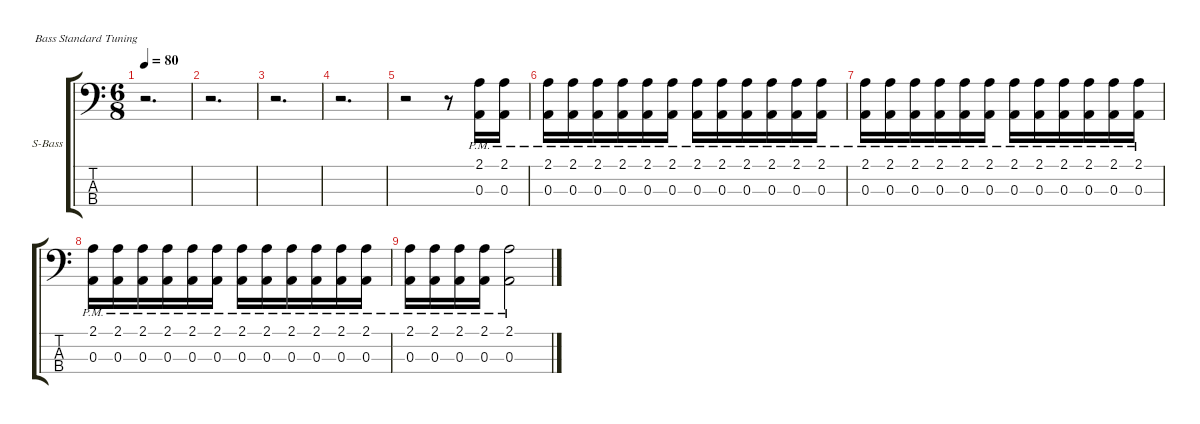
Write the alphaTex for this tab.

\defaultSystemsLayout 4
\hideDynamics
\bracketExtendMode groupsimilarinstruments
\firstSystemTrackNameOrientation horizontal
\otherSystemsTrackNameOrientation horizontal
\track ("Synthesizer Bass" "S-Bass") {instrument synthbass1}
\staff {score tabs}
\tuning (G2 D2 A1 E1)
\ts (6 8)
\tempo 80
\clef f4
\ks c
r.2{d dy mf} |
r.2{d} |
r.2{d} |
r.2{d} |
r.2 r.8 (0.3{pm} 2.1{pm}).16 (0.3{pm} 2.1{pm}).16 |
(0.3{pm} 2.1{pm}).16 (0.3{pm} 2.1{pm}).16 (0.3{pm} 2.1{pm}).16 (0.3{pm} 2.1{pm}).16 (0.3{pm} 2.1{pm}).16 (0.3{pm} 2.1{pm}).16 (0.3{pm} 2.1{pm}).16 (0.3{pm} 2.1{pm}).16 (0.3{pm} 2.1{pm}).16 (0.3{pm} 2.1{pm}).16 (0.3{pm} 2.1{pm}).16 (0.3{pm} 2.1{pm}).16 |
(0.3{pm} 2.1{pm}).16 (0.3{pm} 2.1{pm}).16 (0.3{pm} 2.1{pm}).16 (0.3{pm} 2.1{pm}).16 (0.3{pm} 2.1{pm}).16 (0.3{pm} 2.1{pm}).16 (0.3{pm} 2.1{pm}).16 (0.3{pm} 2.1{pm}).16 (0.3{pm} 2.1{pm}).16 (0.3{pm} 2.1{pm}).16 (0.3{pm} 2.1{pm}).16 (0.3{pm} 2.1{pm}).16 |
(0.3{pm} 2.1{pm}).16 (0.3{pm} 2.1{pm}).16 (0.3{pm} 2.1{pm}).16 (0.3{pm} 2.1{pm}).16 (0.3{pm} 2.1{pm}).16 (0.3{pm} 2.1{pm}).16 (0.3{pm} 2.1{pm}).16 (0.3{pm} 2.1{pm}).16 (0.3{pm} 2.1{pm}).16 (0.3{pm} 2.1{pm}).16 (0.3{pm} 2.1{pm}).16 (0.3{pm} 2.1{pm}).16 |
(0.3{pm} 2.1{pm}).16 (0.3{pm} 2.1{pm}).16 (0.3{pm} 2.1{pm}).16 (0.3{pm} 2.1{pm}).16 (0.3{pm} 2.1{pm}).2
